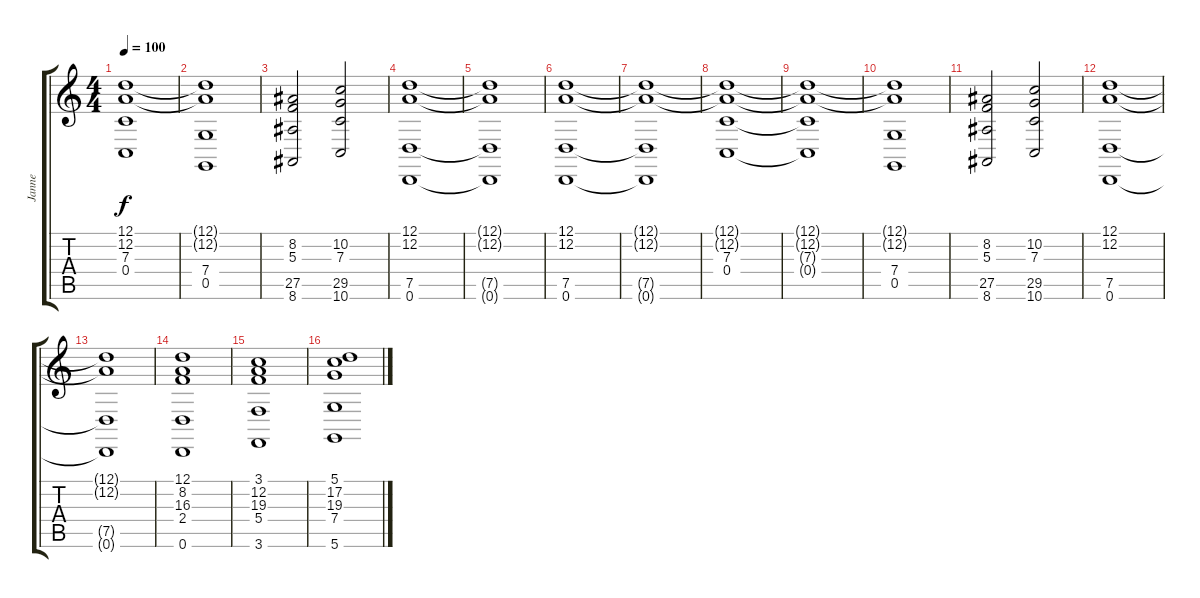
\track ("Janne" "Janne") {instrument stringensemble2}
\staff {score tabs}
\tuning (D4 A3 F3 C3 G2 D2) {hide}
\ts (4 4)
\tempo 100
\clef g2
\ks c
(12.1{t} 12.2{t} 7.3{t} 0.4{t}).1{dy f} |
(12.1{t} 12.2{t} 7.4 0.5).1 |
(8.2 5.3 27.5 8.6).2 (10.2 7.3 29.5 10.6).2 |
(12.1 12.2 7.5 0.6).1 |
(12.1{t} 12.2{t} 7.5{t} 0.6{t}).1 |
(12.1 12.2 7.5 0.6).1 |
(12.1{t} 12.2{t} 7.5{t} 0.6{t}).1 |
(12.1{t} 12.2{t} 7.3 0.4).1 |
(12.1{t} 12.2{t} 7.3{t} 0.4{t}).1 |
(12.1{t} 12.2{t} 7.4 0.5).1 |
(8.2 5.3 27.5 8.6).2 (10.2 7.3 29.5 10.6).2 |
(12.1 12.2 7.5 0.6).1 |
(12.1{t} 12.2{t} 7.5{t} 0.6{t}).1 |
(12.1 8.2 16.3 2.4 0.6).1 |
(3.1 12.2 19.3 5.4 3.6).1 |
(5.1 17.2 19.3 7.4 5.6).1
